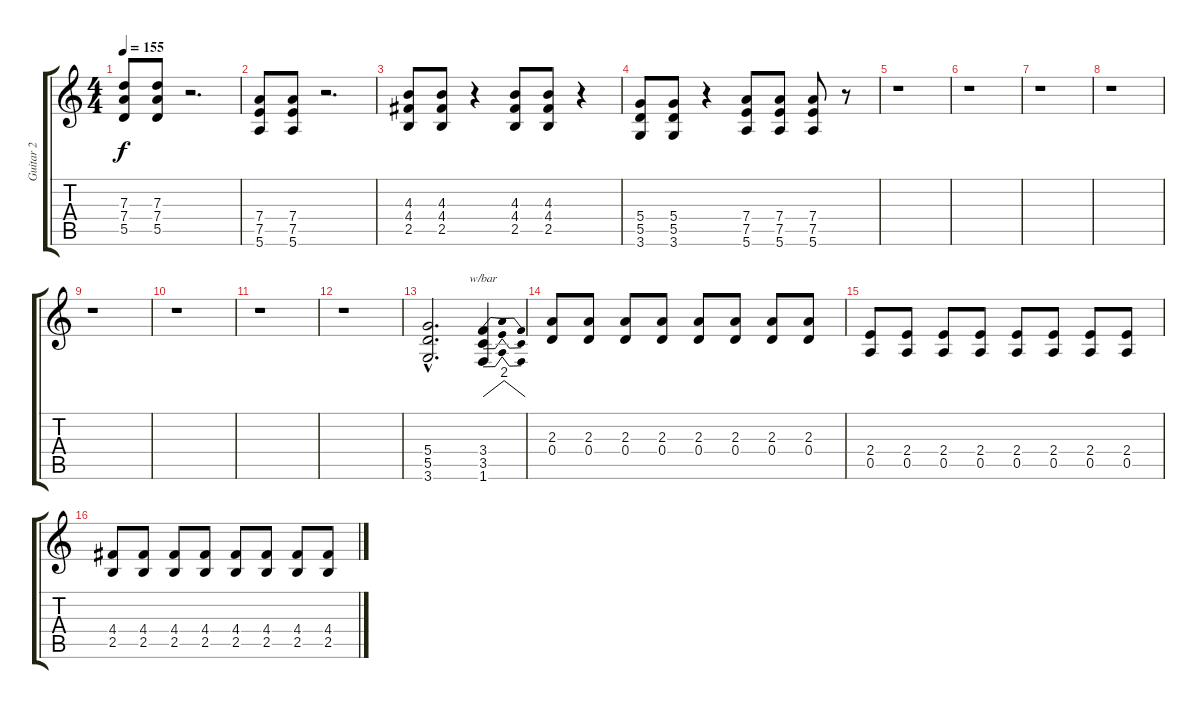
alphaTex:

\track ("Guitar 2" "Guitar 2") {instrument distortionguitar}
\staff {score tabs}
\tuning (E4 B3 G3 D3 A2 E2) {hide}
\ts (4 4)
\tempo 155
\clef g2
\ks c
(7.3 7.4 5.5).8{dy f} (7.3 7.4 5.5).8 r.2{d} |
(7.4 7.5 5.6).8 (7.4 7.5 5.6).8 r.2{d} |
(4.3 4.4 2.5).8 (4.3 4.4 2.5).8 r.4 (4.3 4.4 2.5).8 (4.3 4.4 2.5).8 r.4 |
(5.4 5.5 3.6).8 (5.4 5.5 3.6).8 r.4 (7.4 7.5 5.6).8 (7.4 7.5 5.6).8 (7.4 7.5 5.6).8 r.8 |
r.1 |
r.1 |
r.1 |
r.1 |
r.1 |
r.1 |
r.1 |
r.1 |
(5.4{hac} 5.5{hac} 3.6{hac}).2{d} (3.4 3.5 1.6).4{tbe (dip default 0 0 30 8 60 0)} |
(2.3 0.4).8 (2.3 0.4).8 (2.3 0.4).8 (2.3 0.4).8 (2.3 0.4).8 (2.3 0.4).8 (2.3 0.4).8 (2.3 0.4).8 |
(2.4 0.5).8 (2.4 0.5).8 (2.4 0.5).8 (2.4 0.5).8 (2.4 0.5).8 (2.4 0.5).8 (2.4 0.5).8 (2.4 0.5).8 |
(4.4 2.5).8 (4.4 2.5).8 (4.4 2.5).8 (4.4 2.5).8 (4.4 2.5).8 (4.4 2.5).8 (4.4 2.5).8 (4.4 2.5).8
